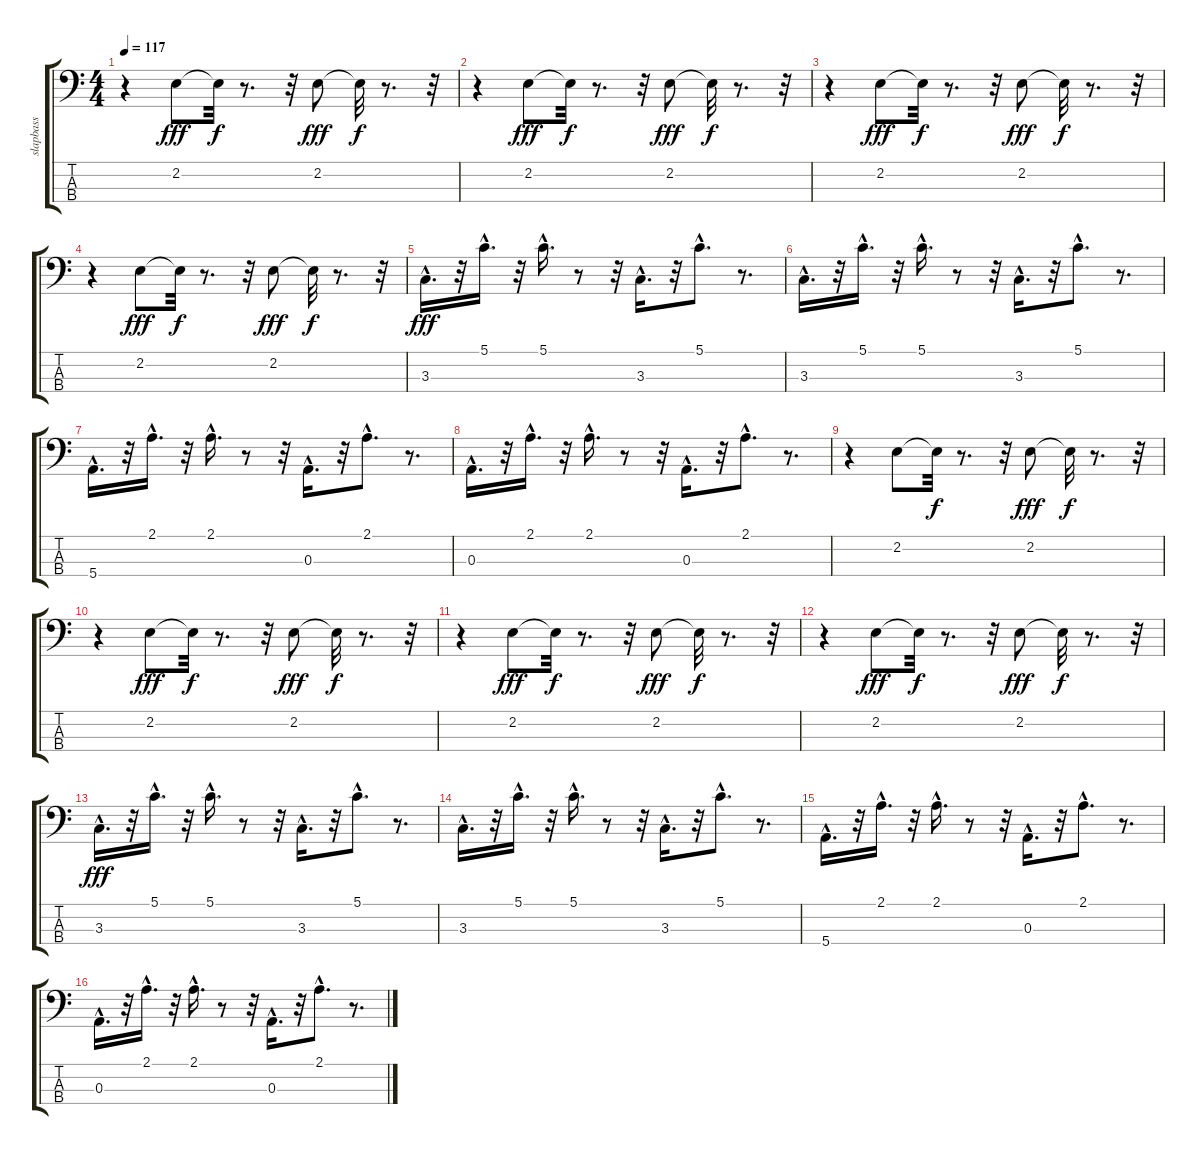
\track ("slapbass" "slapbass") {instrument slapbass1}
\staff {score tabs}
\tuning (G2 D2 A1 E1) {hide}
\ts (4 4)
\tempo 117
\clef f4
\ks c
r.4{dy f} 2.2.8{dy fff} 2.2{t}.32{dy f} r.8{d} r.32 2.2.8{dy fff} 2.2{t}.32{dy f} r.8{d} r.32 |
r.4 2.2.8{dy fff} 2.2{t}.32{dy f} r.8{d} r.32 2.2.8{dy fff} 2.2{t}.32{dy f} r.8{d} r.32 |
r.4 2.2.8{dy fff} 2.2{t}.32{dy f} r.8{d} r.32 2.2.8{dy fff} 2.2{t}.32{dy f} r.8{d} r.32 |
r.4 2.2.8{dy fff} 2.2{t}.32{dy f} r.8{d} r.32 2.2.8{dy fff} 2.2{t}.32{dy f} r.8{d} r.32 |
3.3{hac}.16{d dy fff} r.32 5.1{hac}.16{d} r.32 5.1{hac}.16{d} r.8 r.32 3.3{hac}.16{d} r.32 5.1{hac}.8{d} r.8{d} |
3.3{hac}.16{d} r.32 5.1{hac}.16{d} r.32 5.1{hac}.16{d} r.8 r.32 3.3{hac}.16{d} r.32 5.1{hac}.8{d} r.8{d} |
5.4{hac}.16{d} r.32 2.1{hac}.16{d} r.32 2.1{hac}.16{d} r.8 r.32 0.3{hac}.16{d} r.32 2.1{hac}.8{d} r.8{d} |
0.3{hac}.16{d} r.32 2.1{hac}.16{d} r.32 2.1{hac}.16{d} r.8 r.32 0.3{hac}.16{d} r.32 2.1{hac}.8{d} r.8{d} |
r.4 2.2.8 2.2{t}.32{dy f} r.8{d} r.32 2.2.8{dy fff} 2.2{t}.32{dy f} r.8{d} r.32 |
r.4 2.2.8{dy fff} 2.2{t}.32{dy f} r.8{d} r.32 2.2.8{dy fff} 2.2{t}.32{dy f} r.8{d} r.32 |
r.4 2.2.8{dy fff} 2.2{t}.32{dy f} r.8{d} r.32 2.2.8{dy fff} 2.2{t}.32{dy f} r.8{d} r.32 |
r.4 2.2.8{dy fff} 2.2{t}.32{dy f} r.8{d} r.32 2.2.8{dy fff} 2.2{t}.32{dy f} r.8{d} r.32 |
3.3{hac}.16{d dy fff} r.32 5.1{hac}.16{d} r.32 5.1{hac}.16{d} r.8 r.32 3.3{hac}.16{d} r.32 5.1{hac}.8{d} r.8{d} |
3.3{hac}.16{d} r.32 5.1{hac}.16{d} r.32 5.1{hac}.16{d} r.8 r.32 3.3{hac}.16{d} r.32 5.1{hac}.8{d} r.8{d} |
5.4{hac}.16{d} r.32 2.1{hac}.16{d} r.32 2.1{hac}.16{d} r.8 r.32 0.3{hac}.16{d} r.32 2.1{hac}.8{d} r.8{d} |
0.3{hac}.16{d} r.32 2.1{hac}.16{d} r.32 2.1{hac}.16{d} r.8 r.32 0.3{hac}.16{d} r.32 2.1{hac}.8{d} r.8{d}
